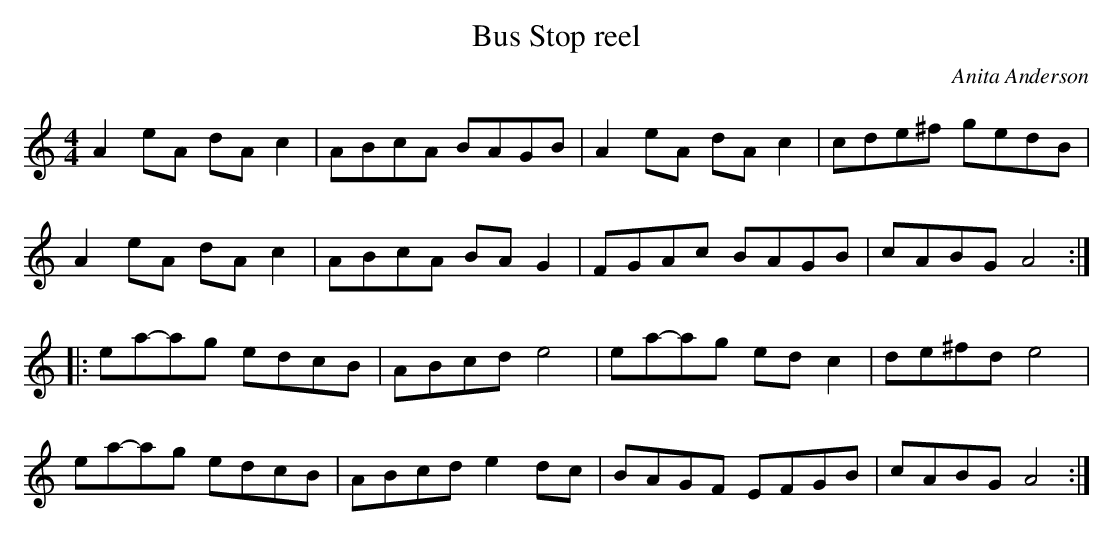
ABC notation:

X:1
T:Bus Stop reel
C:Anita Anderson
M:4/4
K:Amin
A2eA dAc2 | ABcA BAGB | A2eA dAc2 | cde^f gedB |
A2eA dAc2 | ABcA BAG2 | FGAc BAGB | cABG A4 ::
ea-ag edcB | ABcd e4 | ea-ag edc2 | de^fd e4 |
ea-ag edcB | ABcd e2dc | BAGF EFGB | cABG A4 :|
